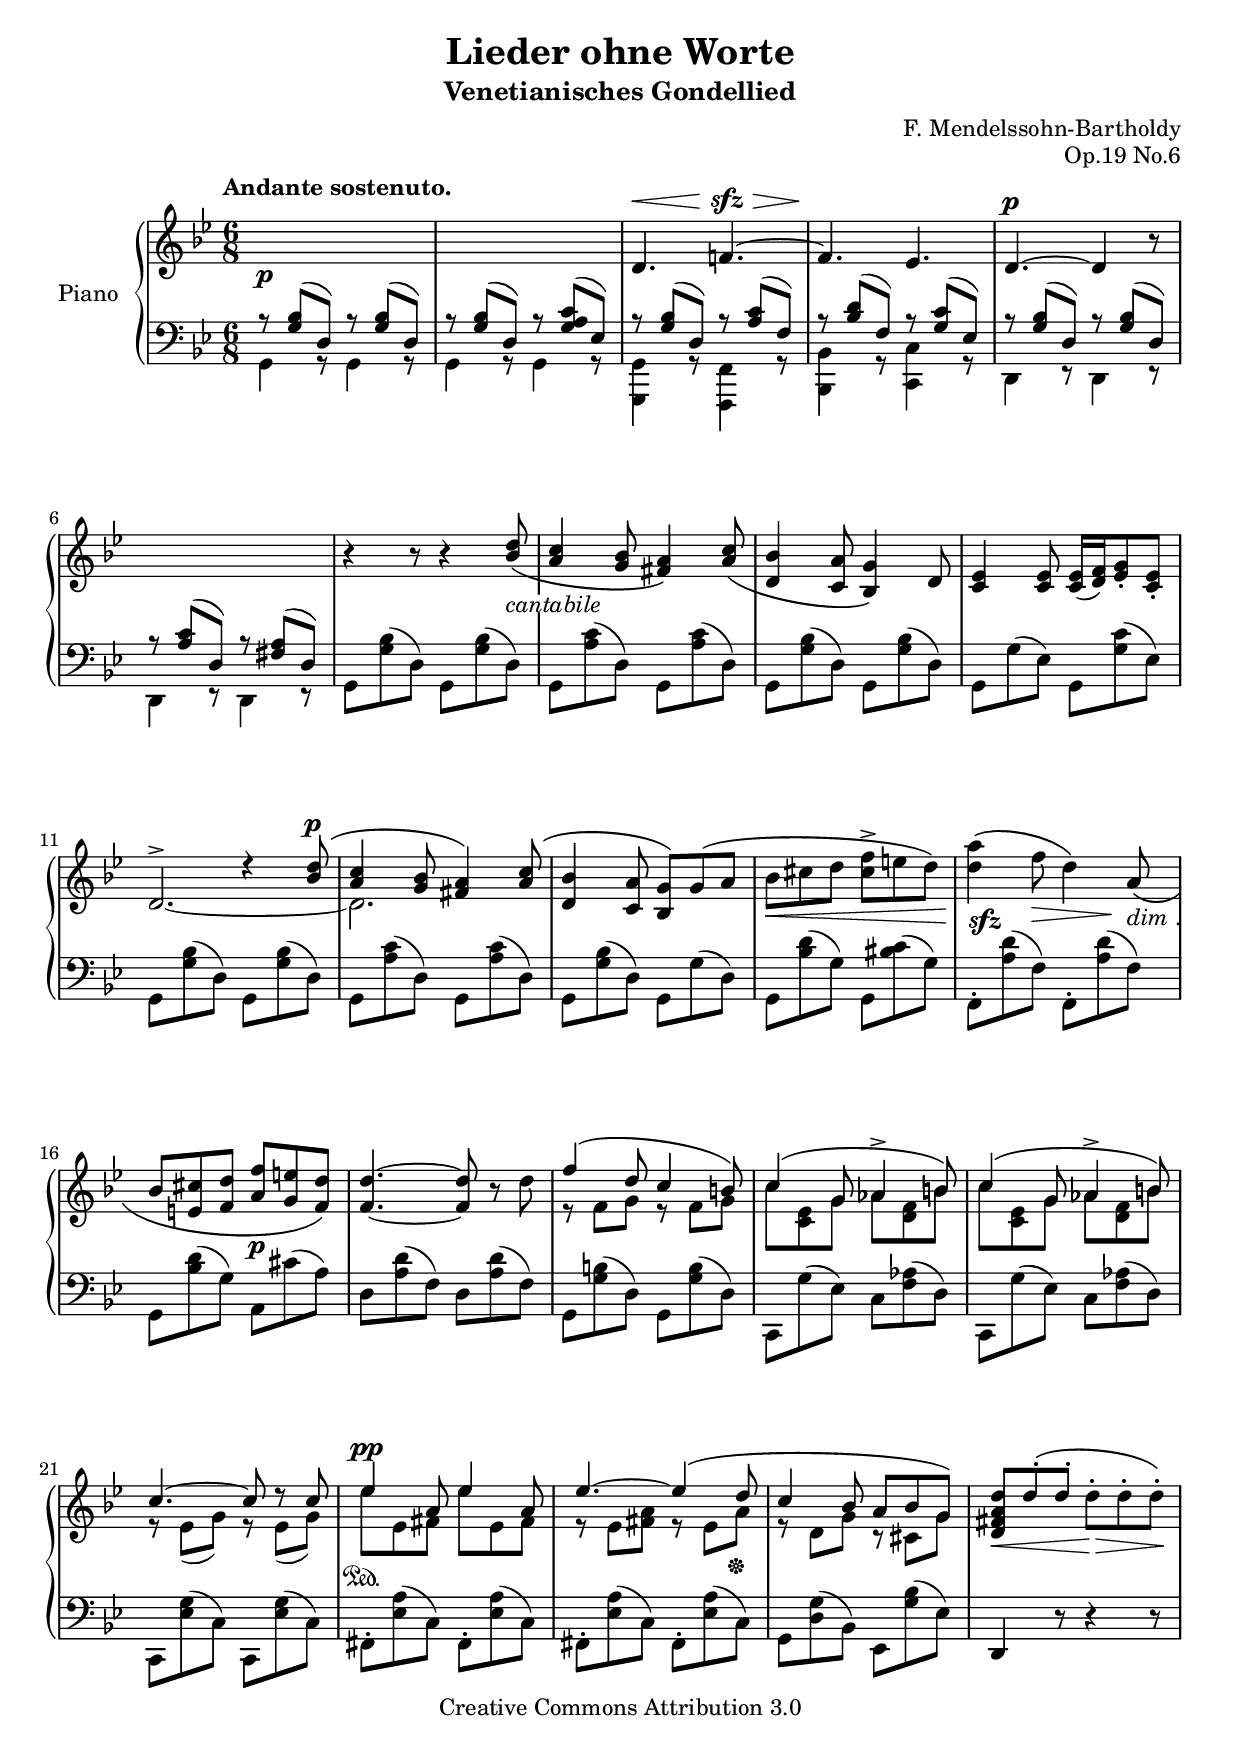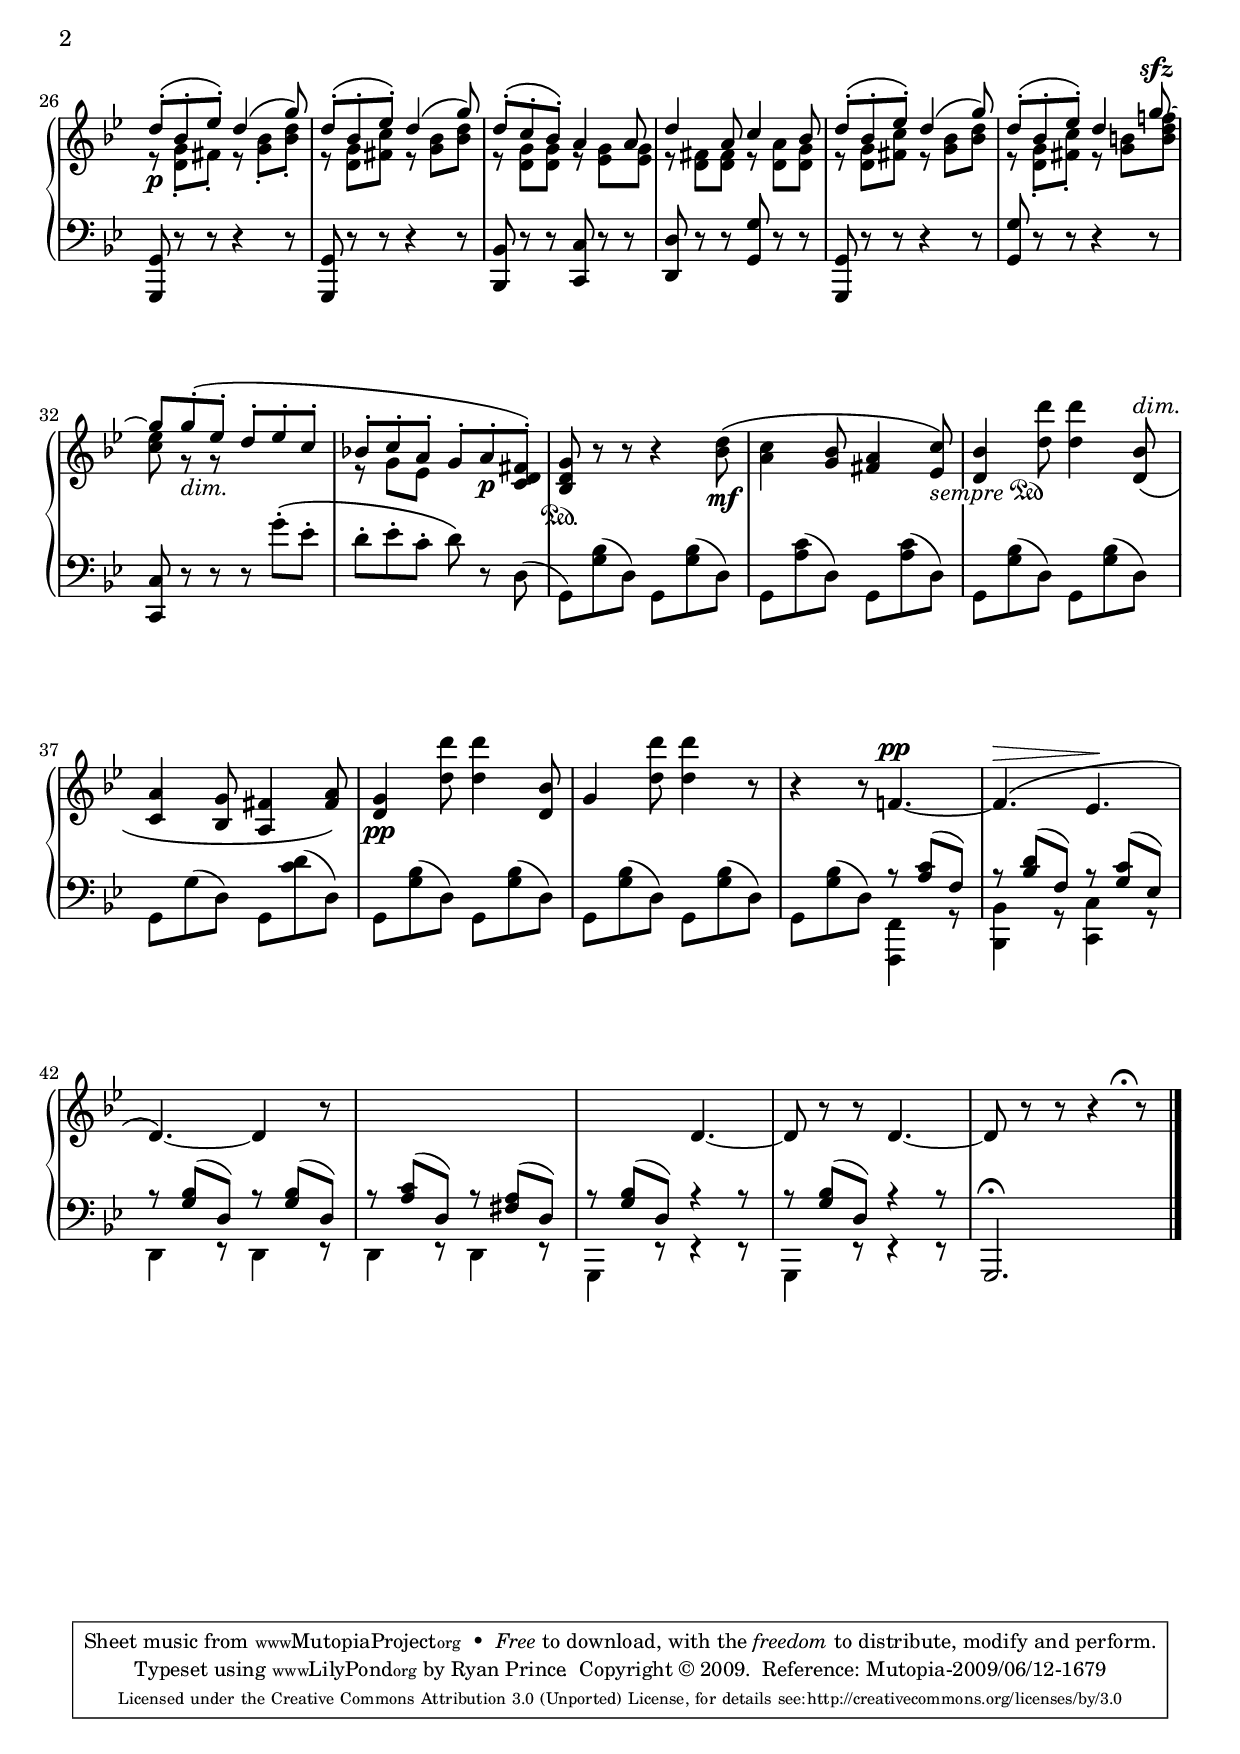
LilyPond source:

\version "2.12.2"

\header {

  title = "Lieder ohne Worte"
  subtitle = "Venetianisches Gondellied"
  composer = "F. Mendelssohn-Bartholdy"
  opus = "Op.19 No.6"

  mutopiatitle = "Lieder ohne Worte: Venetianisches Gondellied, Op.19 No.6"
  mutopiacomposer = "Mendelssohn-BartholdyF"
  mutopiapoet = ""
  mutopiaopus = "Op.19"
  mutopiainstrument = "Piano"
  date = "1829-1830"
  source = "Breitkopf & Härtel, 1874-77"
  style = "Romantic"
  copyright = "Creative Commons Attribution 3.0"
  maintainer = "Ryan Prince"
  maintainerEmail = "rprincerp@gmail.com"
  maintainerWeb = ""
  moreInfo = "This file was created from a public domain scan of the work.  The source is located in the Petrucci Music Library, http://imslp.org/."

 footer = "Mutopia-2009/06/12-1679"
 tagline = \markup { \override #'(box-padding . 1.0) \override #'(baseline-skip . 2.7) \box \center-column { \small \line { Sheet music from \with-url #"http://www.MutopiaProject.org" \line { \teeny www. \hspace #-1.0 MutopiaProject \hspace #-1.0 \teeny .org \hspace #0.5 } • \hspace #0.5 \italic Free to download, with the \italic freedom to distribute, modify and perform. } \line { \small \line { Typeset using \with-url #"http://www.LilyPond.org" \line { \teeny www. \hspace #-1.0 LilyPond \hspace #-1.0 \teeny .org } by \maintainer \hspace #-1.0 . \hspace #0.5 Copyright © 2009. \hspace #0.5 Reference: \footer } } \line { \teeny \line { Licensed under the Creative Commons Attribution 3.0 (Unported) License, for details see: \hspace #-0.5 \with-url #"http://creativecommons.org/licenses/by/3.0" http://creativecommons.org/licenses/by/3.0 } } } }
}

\score {

\new PianoStaff <<
  \set PianoStaff.instrumentName = "Piano"
  \set PianoStaff.connectArpeggios = ##t
  \new Staff = "up" \relative c' << { \time 6/8 \key g \minor \clef treble
  \set Staff.extraNatural = ##f

    \once \override TextScript #'extra-offset = #'(-3.5 . 2.0)
        s1*6/8^\markup { \bold "Andante sostenuto." }_\p					| % 1
    s												| % 2
    \stemUp d4.^\< f!4.^~^\sfz^\>								| % 3
    f4.\! es4.											| % 4
    d4.^\p^~ d4 b'8\rest									| % 5
    s1*6/8											| % 6
    b4\rest b8\rest b4\rest <bes d>8_\(_\markup { \whiteout \italic "cantabile" }		| % 7
    <a c>4 <g bes>8 <fis a>4\) <a c>8_\(							| % 8
    <d, bes'>4 <c a'>8 <bes g'>4\) d8								| % 9
    <c es>4 <c es>8 <c es>16[_( <d f>) <es g>8_. <c es>_.]					| % 10
    s4. d'4\rest <bes d>8^\(^\p									| % 11
    <a c>4 <g bes>8 <fis a>4\) <a c>8^\(							| % 12
    <d, bes'>4 <c a'>8 <bes g'>8\)[ g'^\( a]							| % 13
    \stemDown bes_\<[ cis d] <cis f>^>[ e d]\)							| % 14
    <d a'>4\!^\(_\markup { \whiteout \dynamic "sfz" } f8\> d4*1/2\) s8\! \stemUp
        a_\(_\markup { \whiteout \italic "dim". }						| % 15
    bes[ <e, cis'> <f d'>] <a f'>_\p[ <g e'> <f d'>]\)						| % 16
    <f_~ d'^~>4. <f d'>8 b\rest \stemDown d							| % 17
    \stemUp f4^\( d8 c4 b8\)									| % 18
    c4^\( g8 aes4^> b8\)									| % 19
    c4^\( g8 aes4^> b8\)									| % 20
    c4.^~ c8 d\rest c										| % 21
    es4^\pp a,8 es'4 a,8									| % 22
    es'4.^~ es4^\( d8										| % 23
    c4 bes8 a[ bes g]\)										| % 24
    <d fis a d>_\<[ d'^.^\( d^.] \stemDown d_\>^.[ d^. d^.]\!\)					| % 25
    \stemUp d^._\p^\([ bes^. es^.]\) d4^\( g8\)							| % 26
    d^.^\([ bes^. es^.]\) d4^\( g8\)								| % 27
    d^.^\([ c^. bes^.]\) a4 a8									| % 28
    d4 a8 c4 bes8										| % 29
    d^.^\([ bes^. es^.]\) d4^\( g8\)								| % 30
    d8^.^\([ bes^. es^.]\) d4 g8^~^\sfz								| % 31
    g[ g^.^\(  es^.] d^.[ es^. c^.]								| % 32
    bes!^.[ c^. a^.] g^.[ a^._\p <c, d fis>^.]\)						| % 33
    <bes d g>\sustainOn b'\rest b\rest b4\rest \stemDown <bes d>8_\mf^\(			| % 34
    <a c>4 \stemUp <g bes>8 <fis a>4 <es c'>8\)_\markup { \whiteout \italic "sempre"
        \musicglyph #"pedal.Ped" }							\noBreak| % 35
    <d bes'>4 \stemDown <d' d'>8
        <d d'>4 \stemUp <d, bes'>8_\(^\markup { \italic "dim." }				| % 36
    <c a'>4 <bes g'>8 <a fis'>4 <fis' a>8\)							| % 37
    <d g>4_\pp \stemDown <d' d'>8 <d d'>4 \stemUp <d, bes'>8					| % 38
    g4 \stemDown <d' d'>8 <d d'>4 b8\rest							| % 39
    b4\rest b8\rest \stemUp f!4.^\pp_~								| % 40
    f4.^\>^\( es4.\!										| % 41
    d4.\)_~ d4 b'8\rest										| % 42
    s1*6/8											| % 43
    s4. d,4._~											| % 44
    d8 b'8\rest b\rest d,4._~									| % 45
    d8 b'8\rest b\rest b4*1/2\rest s8^\fermata b8\rest					  \bar "|." % 46

  } \\ \relative c' {
  \set Staff.extraNatural = ##f

    \change Staff=down a8\rest \stemUp <g bes>8^([ d]) a'\rest <g bes>^([ d])			| % 1
    a'\rest <g bes>^([ d]) a'\rest <g a c>^([ es])						| % 2
    a\rest <g bes>^([ d]) a'\rest <a c>^([ f])							| % 3
    a\rest <bes d>^([ f]) a\rest <g c>^([ es])							| % 4
    a\rest <g bes>^([ d]) a'\rest <g bes>^([ d])						| % 5
    a'\rest <a c>^([ d,]) a'\rest <fis a>^([ d])						| % 6
    s1*6/8											| % 7
    s												| % 8
    s												| % 9
    s												| % 10
    \stemUp \change Staff=up d'2.^>_~								| % 11
    \stemDown d2.										| % 12
    s1*6/8											| % 13
    s												| % 14
    s												| % 15
    s												| % 16
    s												| % 17
    e8\rest f[ g] e\rest f[ g]									| % 18
    c[ <c, es> g'] aes[ <d, f> b']								| % 19
    c[ <c, es> g'] aes[ <d, f> b']								| % 20
    e,\rest es[_( g)] e\rest es[_( g)]								| % 21
    es'\sustainOn[ es, fis] es'[ es, fis]							| % 22
    e\rest es[ <fis a>] e\rest es[ a]\sustainOff						| % 23
    e\rest d[ g] c,\rest cis[ g']								| % 24
    s1*6/8											| % 25
    e8\rest <d g>_.[ fis_.] e\rest <g bes>_.[ <bes d>_.]					| % 26
    e,\rest <d g>8[ <fis c'>] e\rest <g bes>[ <bes d>]						| % 27
    e,\rest <d g>[ <d g>] e\rest <es g>[ <es g>]						| % 28
    e\rest <d fis>[ <d fis>] e\rest <d a'>[ <d g>]						| % 29
    e\rest  <d g>[ <fis c'>] e\rest <g bes>[ <bes d>]						| % 30
    e,\rest <d g>_.[ <fis c'>_.] e\rest <g b>[ <b d f!>]					| % 31
    <c es> g\rest_\markup { \italic "dim." } g\rest s4.						| % 32
    e8\rest g[ es] s4.										| % 33
    s1*6/8											| % 34
    s												| % 35
    s												| % 36
    s												| % 37
    s												| % 38
    s												| % 39
    \change Staff=down s4. a,8\rest \stemUp <a c>^([ f])					| % 40
    a\rest <bes d>^([ f]) a\rest <g c>^([ es])							| % 41
    a\rest <g bes>^([ d]) a'\rest <g bes>^([ d])						| % 42
    a'\rest <a c>^([ d,]) a'\rest <fis a>^([ d)]						| % 43
    a'\rest <g bes>^([ d]) a'4\rest a8\rest							| % 44
    a\rest <g bes>^([ d]) a'4\rest a8\rest							| % 45
    s1*6/8											| % 46

  } >>

  \new Staff = "down" \relative c << { \time 6/8 \key g \minor \clef bass
  \set Staff.extraNatural = ##f

    \stemDown g4 g8\rest g4 g8\rest								| % 1
    \stemDown g4 g8\rest g4 g8\rest								| % 2
    <g, g'>4 g'8\rest <f, f'>4 g'8\rest								| % 3
    <bes, bes'>4 g'8\rest <c, c'>4 g'8\rest							| % 4
    d4 e8\rest d4 e8\rest									| % 5
    d4 e8\rest d4 e8\rest									| % 6
    g8[ <g' bes>^( d)] g,[ <g' bes>^( d)]							| % 7
    g,[ <a' c>^( d,)] g,[ <a' c>^( d,)]								| % 8
    g,[ <g' bes>^( d)] g,[ <g' bes>^( d)]							| % 9
    g,[ g'^( es)] g,[ <g' c>^( es)]								| % 10
    g,[ <g' bes>^( d)] g,[ <g' bes>^( d)]							| % 11
    g,[ <a' c>^( d,)] g,[ <a' c>^( d,)]								| % 12
    g,[ <g' bes>^( d)] g,[ g'^( d)]								| % 13
    g,[ <bes' d>^( g)] g,[ <bis' c>^( g)]							| % 14
    f,^.[ <a' d>^( f)] f,^.[ <a' d>^( f)]							| % 15
    g,[ <bes' d>^( g)] a,[ cis'^( a)]								| % 16
    d,[ <a' d>^( f)] d[ <a' d>^( f)]								| % 17
    g,[ <g' b>^( d)]  g,[ <g' b>^( d)]								| % 18
    c,[ g''^( es)] c[ <f aes>^( d)]								| % 19
    c,[ g''^( es)] c[ <f aes>^( d)]								| % 20
    c,[ <es' g>^( c)] c, [ <es' g>^( c)]							| % 21
    fis,^.[ <es' a>^( c)] fis,^.[ <es' a>^( c)]							| % 22
    fis,^.[ <es' a>^( c)] fis,^.[ <es' a>^( c)]							| % 23
    g[ <d' g>^( bes)] es,[ <g' bes>^( es)]							| % 24
    \stemUp d,4 d'8\rest d4\rest d8\rest							| % 25
    <g,, g'>8 d''\rest d\rest d4\rest d8\rest							| % 26
    <g,, g'>8 d''\rest d\rest d4\rest d8\rest							| % 27
    <bes, bes'> d'\rest d\rest <c, c'> d'\rest d\rest						| % 28
    <d, d'> d'\rest d\rest <g, g'> d'\rest d\rest						| % 29
    <g,, g'> d''\rest d\rest d4\rest d8\rest							| % 30
    <g, g'> d'\rest d\rest d4\rest d8\rest							| % 31
    <c, c'> d'\rest d\rest d\rest \stemDown g'^.^\([ es^.]					| % 32
    d^.[ es^. c^.] d\) d,\rest d^(								| % 33
    g,)[ <g' bes>( d)] g,[ <g' bes>( d)]							| % 34
    g, <a' c>^( d,)] g, <a' c>^( d,)]								| % 35
    g,[ <g' bes>( d)] g,[ <g' bes>( d)]								| % 36
    g,[ g'^( d)] g,[ <c' d>^( d,)]								| % 37
    g,[ <g' bes>^( d)] g,[ <g' bes>^( d)]							| % 38
    g,[ <g' bes>^( d)] g,[ <g' bes>^( d)]							| % 39
    g,[ <g' bes>^( d)] <f,, f'>4 g'8\rest							| % 40
    <bes, bes'>4 g'8\rest <c, c'>4 g'8\rest							| % 41
    d4 e8\rest d4 e8\rest									| % 42
    d4 e8\rest d4 e8\rest									| % 43
    g,4 e'8\rest e4\rest e8\rest								| % 44
    g,4 e'8\rest e4\rest e8\rest								| % 45
    \stemUp g,2.^\fermata									| % 46
  } \\ \relative c {
  \set Staff.extraNatural = ##f

    

  } >>

>>

\layout {
  \context {
    \Score
    \override SpacingSpanner #'base-shortest-duration = #(ly:make-moment 1 12)
  }
}

\midi { }

}
